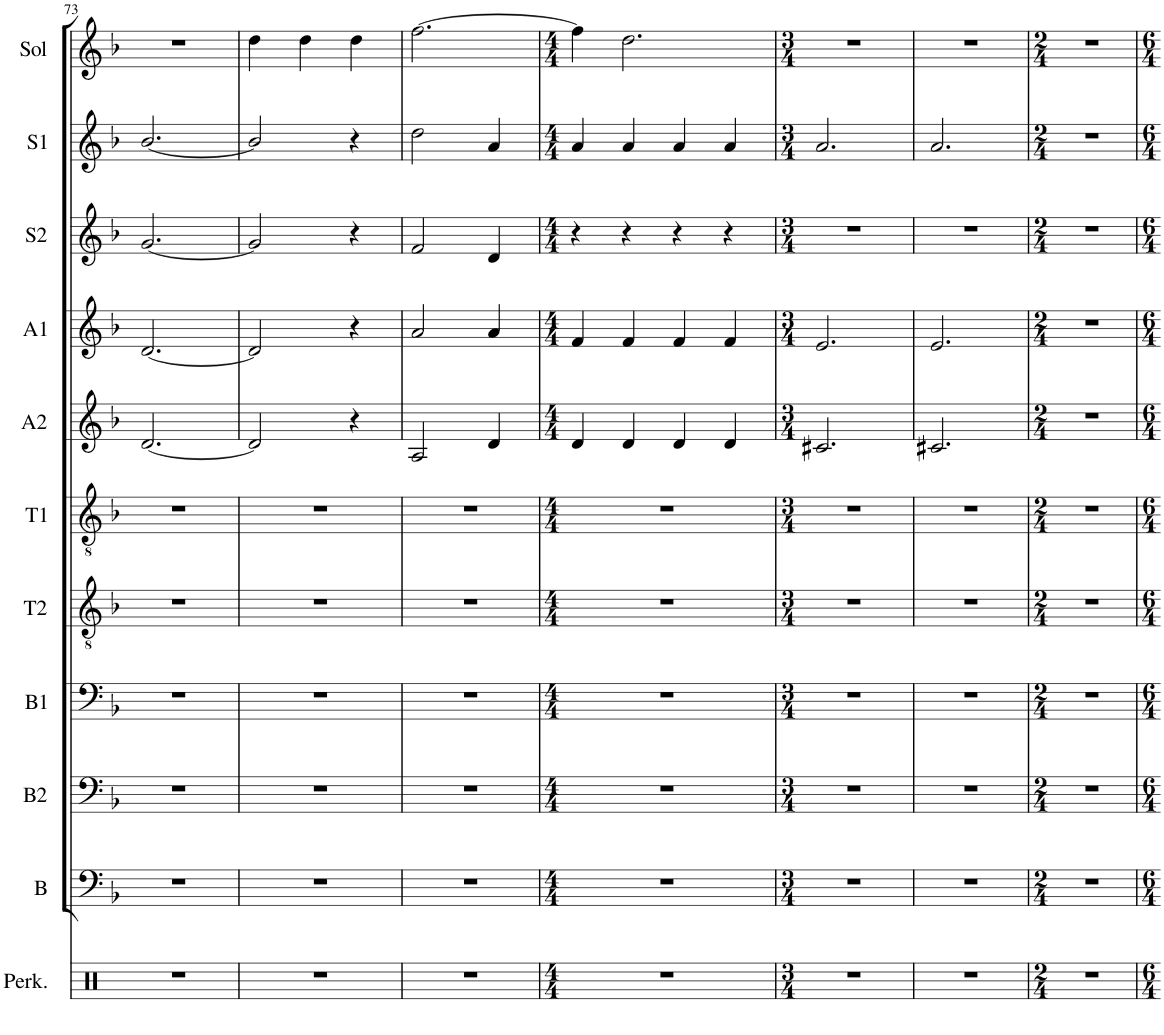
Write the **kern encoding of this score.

**kern	**kern	**kern	**kern	**kern	**kern	**kern	**kern	**kern	**kern	**kern
*part11	*part10	*part9	*part8	*part7	*part6	*part5	*part4	*part3	*part2	*part1
*staff11	*staff10	*staff9	*staff8	*staff7	*staff6	*staff5	*staff4	*staff3	*staff2	*staff1
*I"Perkussion	*I"B3	*I"B2	*I"B1	*I"T2	*I"T1	*I"A2	*I"A1	*I"S2	*I"S1	*I"Sol
*I'Perk.	*I'B	*I'B2	*I'B1	*I'T2	*I'T1	*I'A2	*I'A1	*I'S2	*I'S1	*I'Sol
!!LO:PB:g=z
*clefX	*clefF4	*clefF4	*clefF4	*clefGv2	*clefGv2	*clefG2	*clefG2	*clefG2	*clefG2	*clefG2
*k[f#c#g#d#]	*k[b-]	*k[b-]	*k[b-]	*k[b-]	*k[b-]	*k[b-]	*k[b-]	*k[b-]	*k[b-]	*k[b-]
*E:	*F:	*F:	*F:	*F:	*F:	*F:	*F:	*F:	*F:	*F:
*M3/4	*M3/4	*M3/4	*M3/4	*M3/4	*M3/4	*M3/4	*M3/4	*M3/4	*M3/4	*M3/4
=73	=73	=73	=73	=73	=73	=73	=73	=73	=73	=73
2.r	2.r	2.r	2.r	2.r	2.r	[2.d/	[2.d/	[2.g/	[2.b-/	2.r
=74	=74	=74	=74	=74	=74	=74	=74	=74	=74	=74
2.r	2.r	2.r	2.r	2.r	2.r	2d/]	2d/]	2g/]	2b-/]	4dd\
.	.	.	.	.	.	.	.	.	.	4dd\
.	.	.	.	.	.	4r	4r	4r	4r	4dd\
=75	=75	=75	=75	=75	=75	=75	=75	=75	=75	=75
2.r	2.r	2.r	2.r	2.r	2.r	2A/	2a/	2f/	2dd\	[2.ff\
.	.	.	.	.	.	4d/	4a/	4d/	4a/	.
=76	=76	=76	=76	=76	=76	=76	=76	=76	=76	=76
*M4/4	*M4/4	*M4/4	*M4/4	*M4/4	*M4/4	*M4/4	*M4/4	*M4/4	*M4/4	*M4/4
1r	1r	1r	1r	1r	1r	4d/	4f/	4r	4a/	4ff\]
.	.	.	.	.	.	4d/	4f/	4r	4a/	2.dd\
.	.	.	.	.	.	4d/	4f/	4r	4a/	.
.	.	.	.	.	.	4d/	4f/	4r	4a/	.
=77	=77	=77	=77	=77	=77	=77	=77	=77	=77	=77
*M3/4	*M3/4	*M3/4	*M3/4	*M3/4	*M3/4	*M3/4	*M3/4	*M3/4	*M3/4	*M3/4
2.r	2.r	2.r	2.r	2.r	2.r	2.c#X/	2.e/	2.r	2.a/	2.r
=78	=78	=78	=78	=78	=78	=78	=78	=78	=78	=78
2.r	2.r	2.r	2.r	2.r	2.r	2.c#X/	2.e/	2.r	2.a/	2.r
=79	=79	=79	=79	=79	=79	=79	=79	=79	=79	=79
*M2/4	*M2/4	*M2/4	*M2/4	*M2/4	*M2/4	*M2/4	*M2/4	*M2/4	*M2/4	*M2/4
2r	2r	2r	2r	2r	2r	2r	2r	2r	2r	2r
=	=	=	=	=	=	=	=	=	=	=
*-	*-	*-	*-	*-	*-	*-	*-	*-	*-	*-
